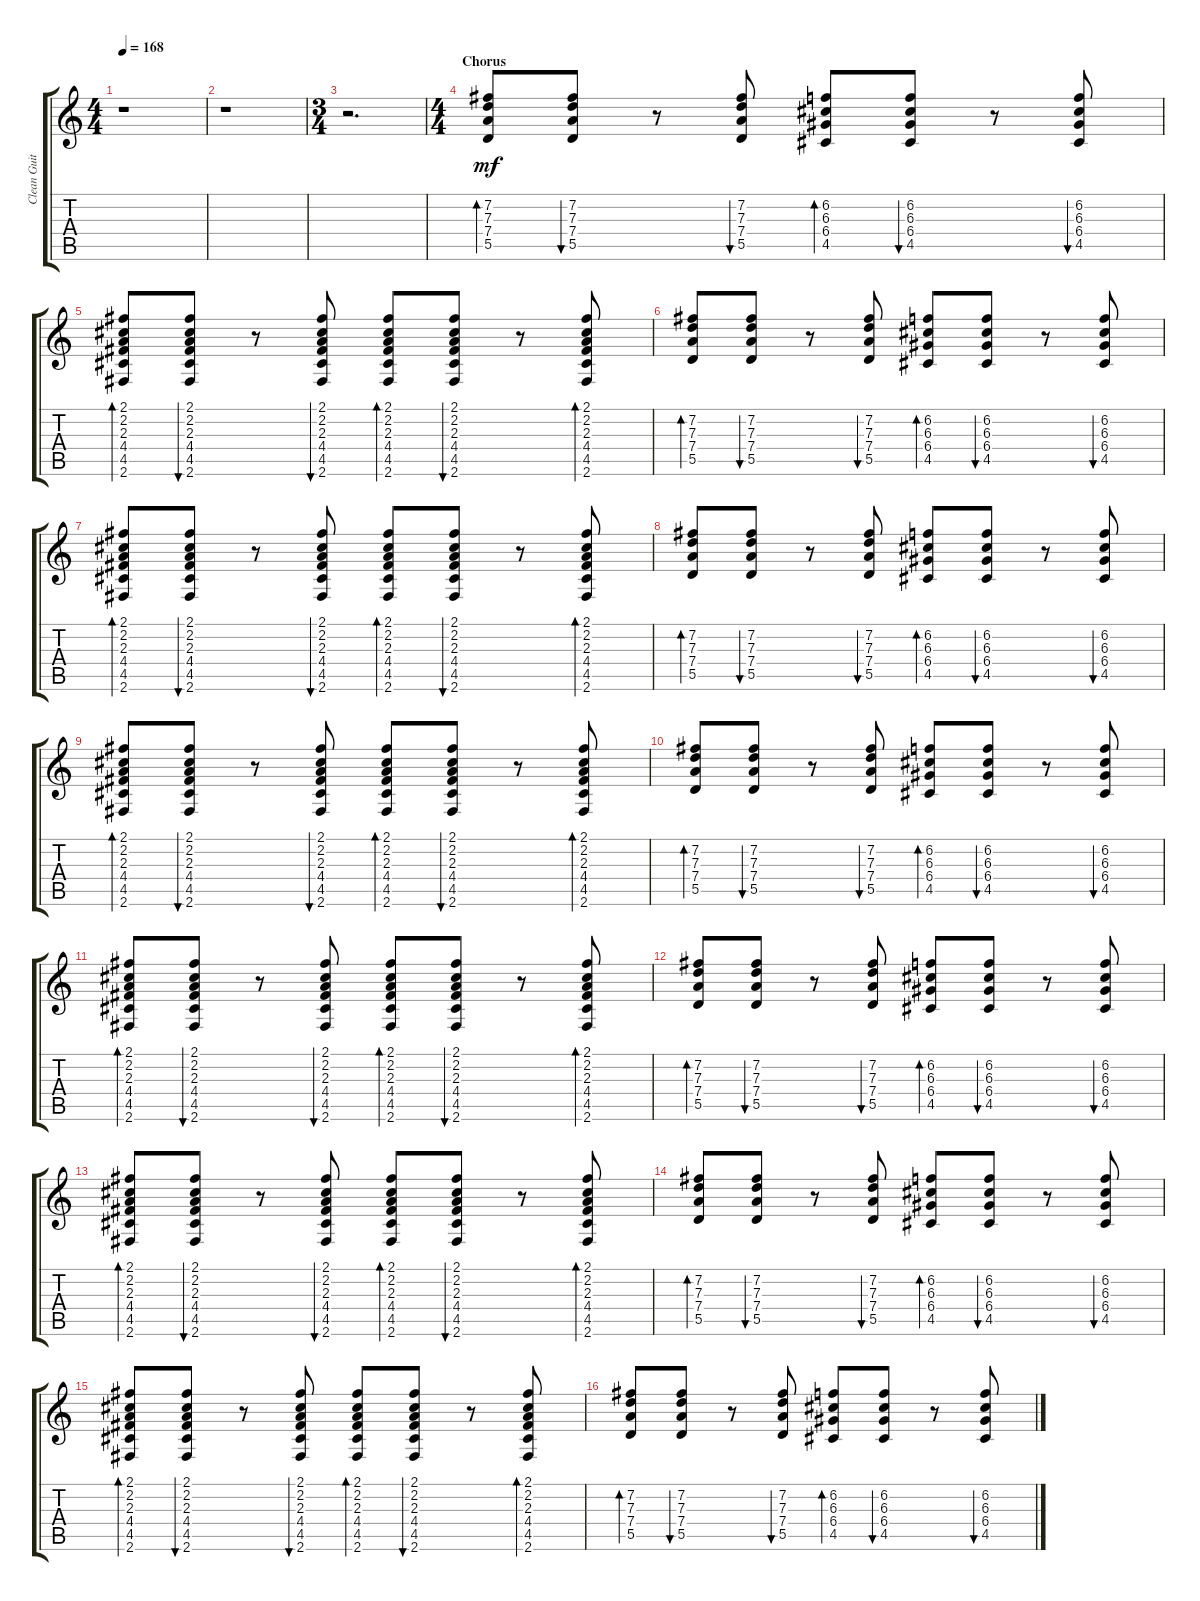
\track ("Clean Guitar" "Clean Guit") {instrument electricguitarclean}
\staff {score tabs}
\tuning (E4 B3 G3 D3 A2 E2) {hide}
\ts (4 4)
\tempo 168
\clef g2
\ks c
r.1{dy mf} |
r.1 |
\ts (3 4)
r.2{d} |
\ts (4 4)
\section ("" "Chorus")
(7.2 7.3 7.4 5.5).8{bd 30} (7.2 7.3 7.4 5.5).8{bu 30} r.8 (7.2 7.3 7.4 5.5).8{bu 30} (6.2 6.3 6.4 4.5).8{bd 30} (6.2 6.3 6.4 4.5).8{bu 30} r.8 (6.2 6.3 6.4 4.5).8{bu 30} |
(2.1 2.2 2.3 4.4 4.5 2.6).8{bd 30} (2.1 2.2 2.3 4.4 4.5 2.6).8{bu 30} r.8 (2.1 2.2 2.3 4.4 4.5 2.6).8{bu 30} (2.1 2.2 2.3 4.4 4.5 2.6).8{bd 30} (2.1 2.2 2.3 4.4 4.5 2.6).8{bu 30} r.8 (2.1 2.2 2.3 4.4 4.5 2.6).8{bd 30} |
(7.2 7.3 7.4 5.5).8{bd 30} (7.2 7.3 7.4 5.5).8{bu 30} r.8 (7.2 7.3 7.4 5.5).8{bu 30} (6.2 6.3 6.4 4.5).8{bd 30} (6.2 6.3 6.4 4.5).8{bu 30} r.8 (6.2 6.3 6.4 4.5).8{bu 30} |
(2.1 2.2 2.3 4.4 4.5 2.6).8{bd 30} (2.1 2.2 2.3 4.4 4.5 2.6).8{bu 30} r.8 (2.1 2.2 2.3 4.4 4.5 2.6).8{bu 30} (2.1 2.2 2.3 4.4 4.5 2.6).8{bd 30} (2.1 2.2 2.3 4.4 4.5 2.6).8{bu 30} r.8 (2.1 2.2 2.3 4.4 4.5 2.6).8{bd 30} |
(7.2 7.3 7.4 5.5).8{bd 30} (7.2 7.3 7.4 5.5).8{bu 30} r.8 (7.2 7.3 7.4 5.5).8{bu 30} (6.2 6.3 6.4 4.5).8{bd 30} (6.2 6.3 6.4 4.5).8{bu 30} r.8 (6.2 6.3 6.4 4.5).8{bu 30} |
(2.1 2.2 2.3 4.4 4.5 2.6).8{bd 30} (2.1 2.2 2.3 4.4 4.5 2.6).8{bu 30} r.8 (2.1 2.2 2.3 4.4 4.5 2.6).8{bu 30} (2.1 2.2 2.3 4.4 4.5 2.6).8{bd 30} (2.1 2.2 2.3 4.4 4.5 2.6).8{bu 30} r.8 (2.1 2.2 2.3 4.4 4.5 2.6).8{bd 30} |
(7.2 7.3 7.4 5.5).8{bd 30} (7.2 7.3 7.4 5.5).8{bu 30} r.8 (7.2 7.3 7.4 5.5).8{bu 30} (6.2 6.3 6.4 4.5).8{bd 30} (6.2 6.3 6.4 4.5).8{bu 30} r.8 (6.2 6.3 6.4 4.5).8{bu 30} |
(2.1 2.2 2.3 4.4 4.5 2.6).8{bd 30} (2.1 2.2 2.3 4.4 4.5 2.6).8{bu 30} r.8 (2.1 2.2 2.3 4.4 4.5 2.6).8{bu 30} (2.1 2.2 2.3 4.4 4.5 2.6).8{bd 30} (2.1 2.2 2.3 4.4 4.5 2.6).8{bu 30} r.8 (2.1 2.2 2.3 4.4 4.5 2.6).8{bd 30} |
(7.2 7.3 7.4 5.5).8{bd 30} (7.2 7.3 7.4 5.5).8{bu 30} r.8 (7.2 7.3 7.4 5.5).8{bu 30} (6.2 6.3 6.4 4.5).8{bd 30} (6.2 6.3 6.4 4.5).8{bu 30} r.8 (6.2 6.3 6.4 4.5).8{bu 30} |
(2.1 2.2 2.3 4.4 4.5 2.6).8{bd 30} (2.1 2.2 2.3 4.4 4.5 2.6).8{bu 30} r.8 (2.1 2.2 2.3 4.4 4.5 2.6).8{bu 30} (2.1 2.2 2.3 4.4 4.5 2.6).8{bd 30} (2.1 2.2 2.3 4.4 4.5 2.6).8{bu 30} r.8 (2.1 2.2 2.3 4.4 4.5 2.6).8{bd 30} |
(7.2 7.3 7.4 5.5).8{bd 30} (7.2 7.3 7.4 5.5).8{bu 30} r.8 (7.2 7.3 7.4 5.5).8{bu 30} (6.2 6.3 6.4 4.5).8{bd 30} (6.2 6.3 6.4 4.5).8{bu 30} r.8 (6.2 6.3 6.4 4.5).8{bu 30} |
(2.1 2.2 2.3 4.4 4.5 2.6).8{bd 30} (2.1 2.2 2.3 4.4 4.5 2.6).8{bu 30} r.8 (2.1 2.2 2.3 4.4 4.5 2.6).8{bu 30} (2.1 2.2 2.3 4.4 4.5 2.6).8{bd 30} (2.1 2.2 2.3 4.4 4.5 2.6).8{bu 30} r.8 (2.1 2.2 2.3 4.4 4.5 2.6).8{bd 30} |
(7.2 7.3 7.4 5.5).8{bd 30} (7.2 7.3 7.4 5.5).8{bu 30} r.8 (7.2 7.3 7.4 5.5).8{bu 30} (6.2 6.3 6.4 4.5).8{bd 30} (6.2 6.3 6.4 4.5).8{bu 30} r.8 (6.2 6.3 6.4 4.5).8{bu 30}
